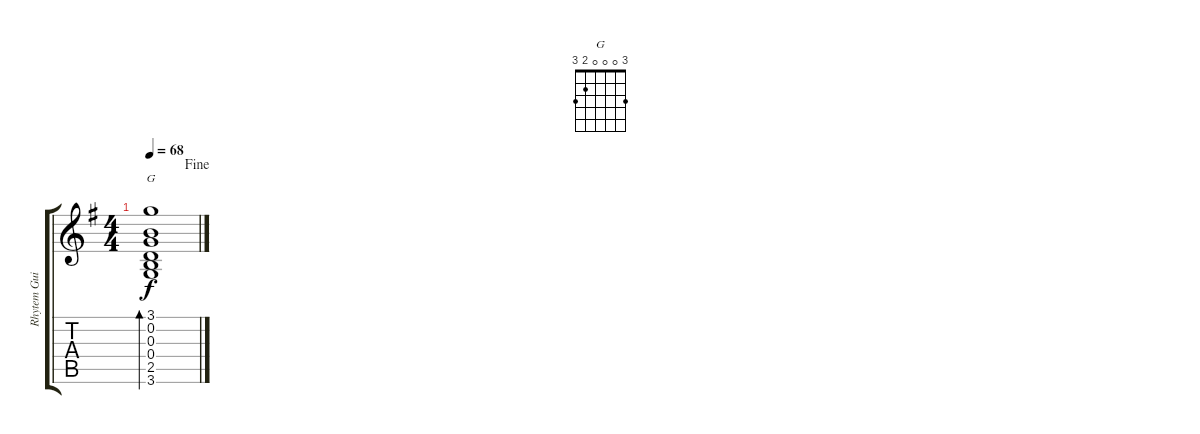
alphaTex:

\track ("Rhytem Guitar " "Rhytem Gui") {instrument acousticguitarsteel}
\staff {score tabs}
\tuning (E4 B3 G3 D3 A2 E2) {hide}
\chord ("G" 3 0 0 0 2 3)
\ts (4 4)
\jump fine
\tempo 68
\clef g2
\ks g
(3.1 0.2 0.3 0.4 2.5 3.6).1{bd 60 ch "G" dy f}
